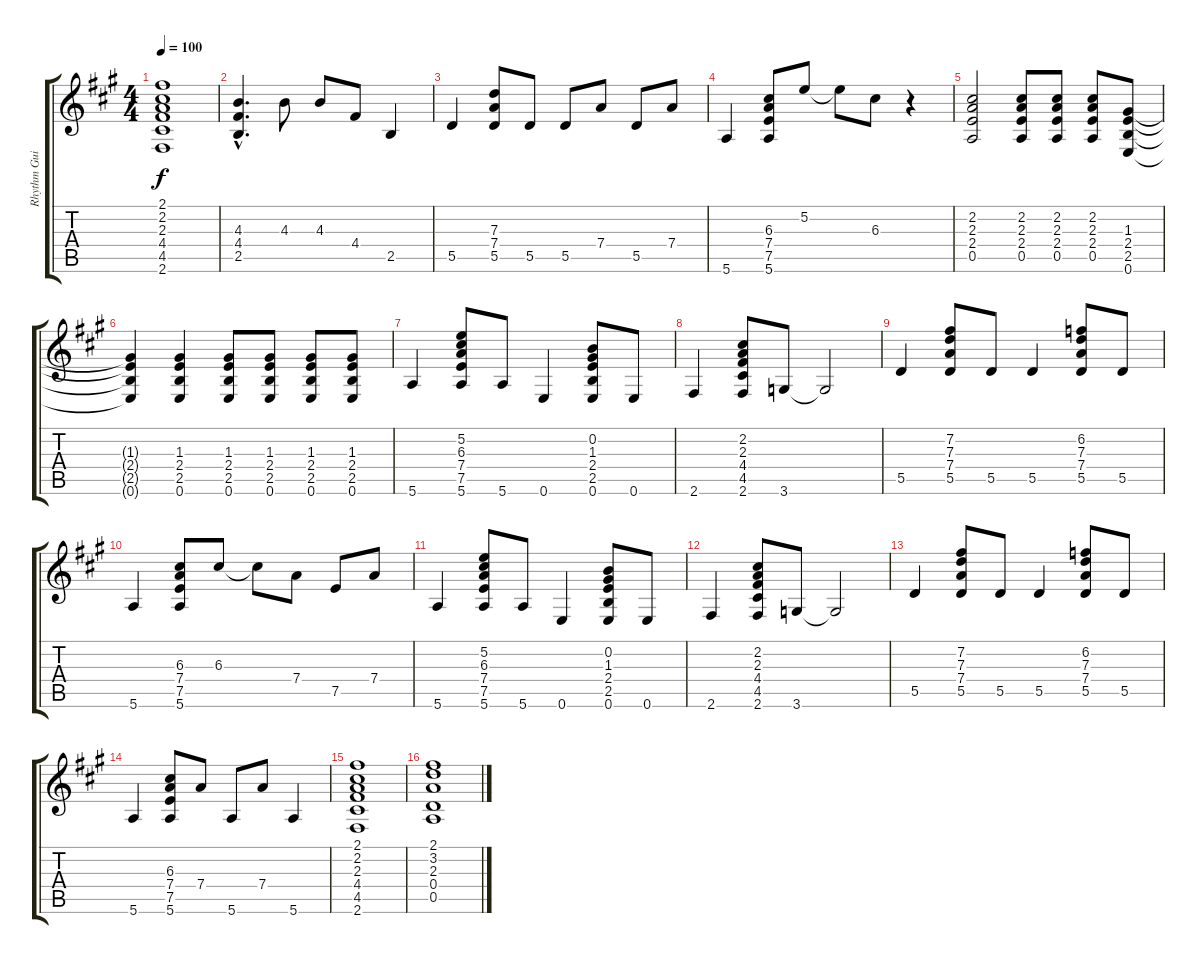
\track ("Rhythm Guitar" "Rhythm Gui") {instrument acousticguitarnylon}
\staff {score tabs}
\tuning (E4 B3 G3 D3 A2 E2) {hide}
\ts (4 4)
\tempo 100
\clef g2
\ks a
(2.1 2.2 2.3 4.4 4.5 2.6).1{dy f} |
(4.3{hac} 4.4{hac} 2.5{hac}).4{d} 4.3.8 4.3.8 4.4.8 2.5.4 |
5.5.4 (7.3 7.4 5.5).8 5.5.8 5.5.8 7.4.8 5.5.8 7.4.8 |
5.6.4 (6.3 7.4 7.5 5.6).8 5.2.8 5.2{t}.8 6.3.8 r.4 |
(2.2 2.3 2.4 0.5).2 (2.2 2.3 2.4 0.5).8 (2.2 2.3 2.4 0.5).8 (2.2 2.3 2.4 0.5).8 (1.3 2.4 2.5 0.6).8 |
(1.3{t} 2.4{t} 2.5{t} 0.6{t}).4 (1.3 2.4 2.5 0.6).4 (1.3 2.4 2.5 0.6).8 (1.3 2.4 2.5 0.6).8 (1.3 2.4 2.5 0.6).8 (1.3 2.4 2.5 0.6).8 |
5.6.4 (5.2 6.3 7.4 7.5 5.6).8 5.6.8 0.6.4 (0.2 1.3 2.4 2.5 0.6).8 0.6.8 |
2.6.4 (2.2 2.3 4.4 4.5 2.6).8 3.6.8 3.6{t}.2 |
5.5.4 (7.2 7.3 7.4 5.5).8 5.5.8 5.5.4 (6.2 7.3 7.4 5.5).8 5.5.8 |
5.6.4 (6.3 7.4 7.5 5.6).8 6.3.8 6.3{t}.8 7.4.8 7.5.8 7.4.8 |
5.6.4 (5.2 6.3 7.4 7.5 5.6).8 5.6.8 0.6.4 (0.2 1.3 2.4 2.5 0.6).8 0.6.8 |
2.6.4 (2.2 2.3 4.4 4.5 2.6).8 3.6.8 3.6{t}.2 |
5.5.4 (7.2 7.3 7.4 5.5).8 5.5.8 5.5.4 (6.2 7.3 7.4 5.5).8 5.5.8 |
5.6.4 (6.3 7.4 7.5 5.6).8 7.4.8 5.6.8 7.4.8 5.6.4 |
(2.1 2.2 2.3 4.4 4.5 2.6).1 |
(2.1 3.2 2.3 0.4 0.5).1
